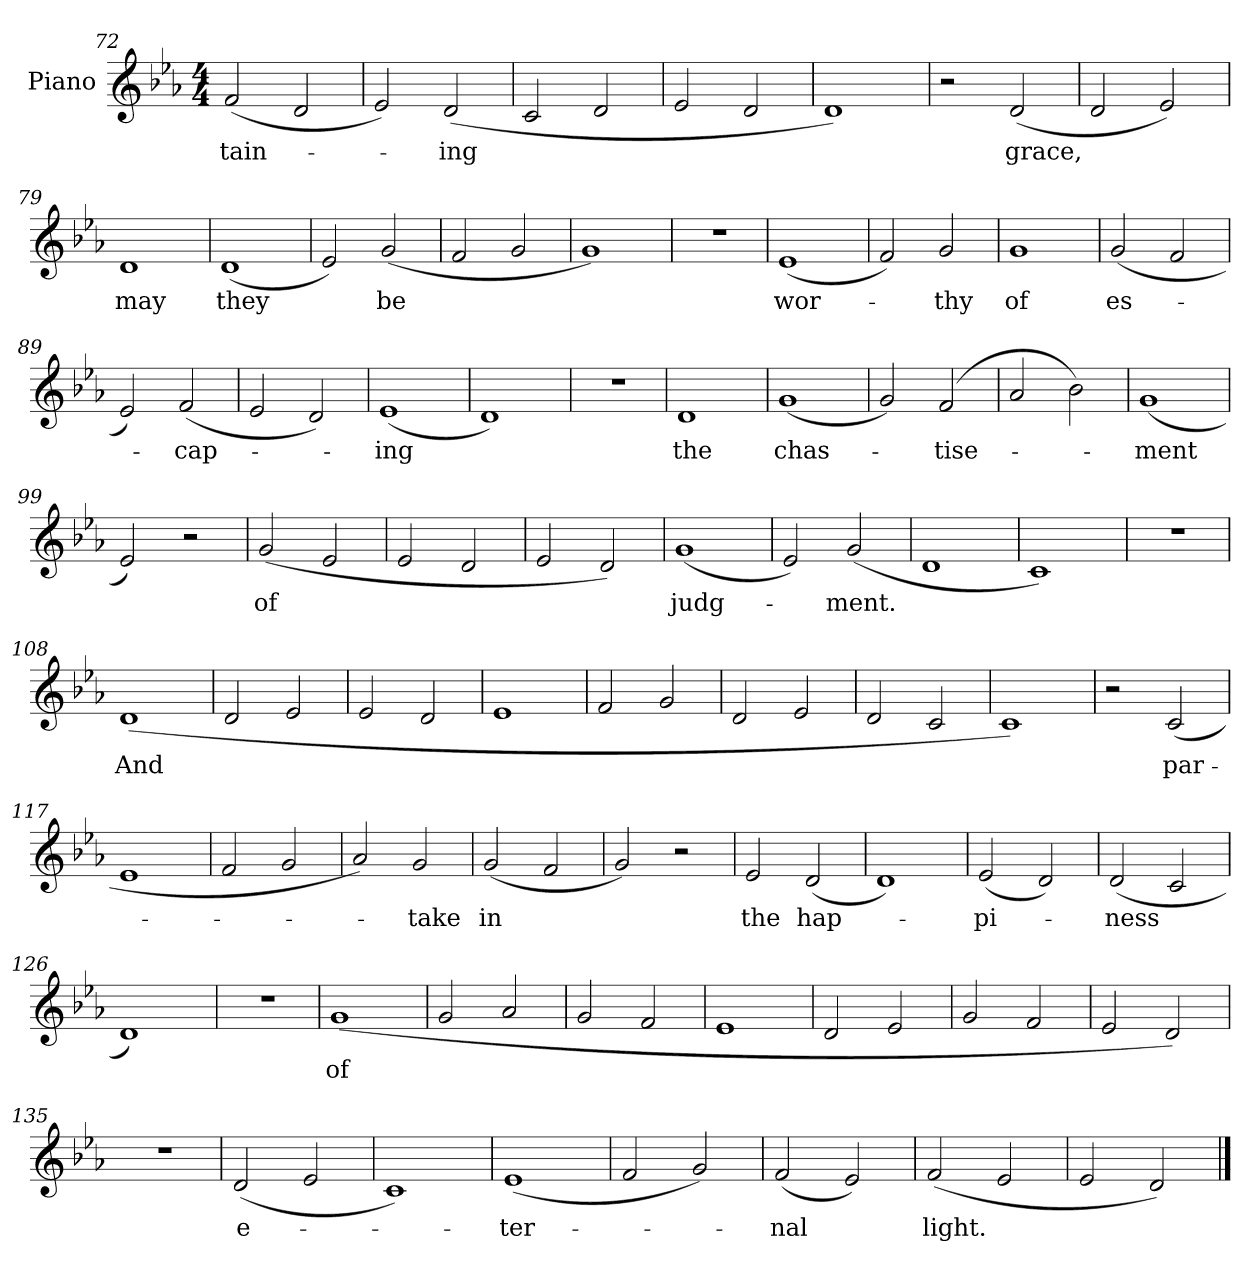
**kern	**text
*part1	*part1
*staff1	*staff1
*I"Piano	*
*I'Pno.	*
*clefG2	*
*k[b-e-a-]	*
*M4/4	*
=72	=72
!	!LO:LY:b
(2f/	-tain-
2d/	.
=73	=73
2e-/)	.
!	!LO:LY:b
(2d/	-ing
!!LO:LB:g=z
=74	=74
2c/	.
2d/	.
=75	=75
2e-/	.
2d/	.
=76	=76
1d)	.
=77	=77
2r	.
!	!LO:LY:b
(>2d/	grace,
=78	=78
2d/	.
2e-/)	.
=79	=79
!	!LO:LY:b
1d	may
=80	=80
!	!LO:LY:b
(>1d	they
=81	=81
2e-/)	.
!	!LO:LY:b
(2g/	be
=82	=82
2f/	.
2g/	.
=83	=83
1g)	.
=84	=84
1r	.
!!LO:LB:g=z
=85	=85
!	!LO:LY:b
(>1e-	wor-
=86	=86
2f/)	.
!	!LO:LY:b
2g/	-thy
=87	=87
!	!LO:LY:b
1g	of
=88	=88
!	!LO:LY:b
(2g/	es-
2f/	.
=89	=89
2e-/)	.
!	!LO:LY:b
(2f/	-cap-
=90	=90
2e-/	.
2d/)	.
=91	=91
!	!LO:LY:b
(1e-	-ing
=92	=92
1d)	.
=93	=93
1r	.
=94	=94
!	!LO:LY:b
1d	the
=95	=95
!	!LO:LY:b
(1g	chas-
!!LO:LB:g=z
=96	=96
2g/)	.
!	!LO:LY:b
(>2f/	-tise-
=97	=97
2a-/	.
2b-\)	.
=98	=98
!	!LO:LY:b
(1g	-ment
=99	=99
2e-/)	.
2r	.
=100	=100
!	!LO:LY:b
(2g/	of
2e-/	.
=101	=101
2e-/	.
2d/	.
=102	=102
2e-/	.
2d/)	.
=103	=103
!	!LO:LY:b
(1g	judg-
=104	=104
2e-/)	.
!	!LO:LY:b
(2g/	-ment.
=105	=105
1d	.
!!LO:PB:g=z
=106	=106
1c)	.
=107	=107
1r	.
=108	=108
!	!LO:LY:b
(>1d	And
=109	=109
2d/	.
2e-/	.
=110	=110
2e-/	.
2d/	.
=111	=111
1e-	.
=112	=112
2f/	.
2g/	.
=113	=113
2d/	.
2e-/	.
=114	=114
2d/	.
2c/	.
=115	=115
1c)	.
=116	=116
2r	.
!	!LO:LY:b
(>2c/	par-
!!LO:LB:g=z
=117	=117
1e-	.
=118	=118
2f/	.
2g/	.
=119	=119
2a-/)	.
!	!LO:LY:b
2g/	-take
=120	=120
!	!LO:LY:b
(2g/	in
2f/	.
=121	=121
2g/)	.
2r	.
=122	=122
!	!LO:LY:b
2e-/	the
!	!LO:LY:b
(>2d/	hap-
=123	=123
1d)	.
=124	=124
!	!LO:LY:b
(2e-/	-pi-
2d/)	.
=125	=125
!	!LO:LY:b
(2d/	-ness
2c/	.
=126	=126
1d)	.
!!LO:LB:g=z
=127	=127
1r	.
=128	=128
!	!LO:LY:b
(>1g	of
=129	=129
2g/	.
2a-/	.
=130	=130
2g/	.
2f/	.
=131	=131
1e-	.
=132	=132
2d/	.
2e-/	.
=133	=133
2g/	.
2f/	.
=134	=134
2e-/	.
2d/)	.
=135	=135
1r	.
=136	=136
!	!LO:LY:b
(>2d/	e-
2e-/	.
=137	=137
1c)	.
!!LO:LB:g=z
=138	=138
!	!LO:LY:b
(>1e-	-ter-
=139	=139
2f/	.
2g/)	.
=140	=140
!	!LO:LY:b
(2f/	-nal
2e-/)	.
=141	=141
!	!LO:LY:b
(2f/	light.
2e-/	.
=142	=142
2e-/	.
2d/)	.
==	==
*-	*-
